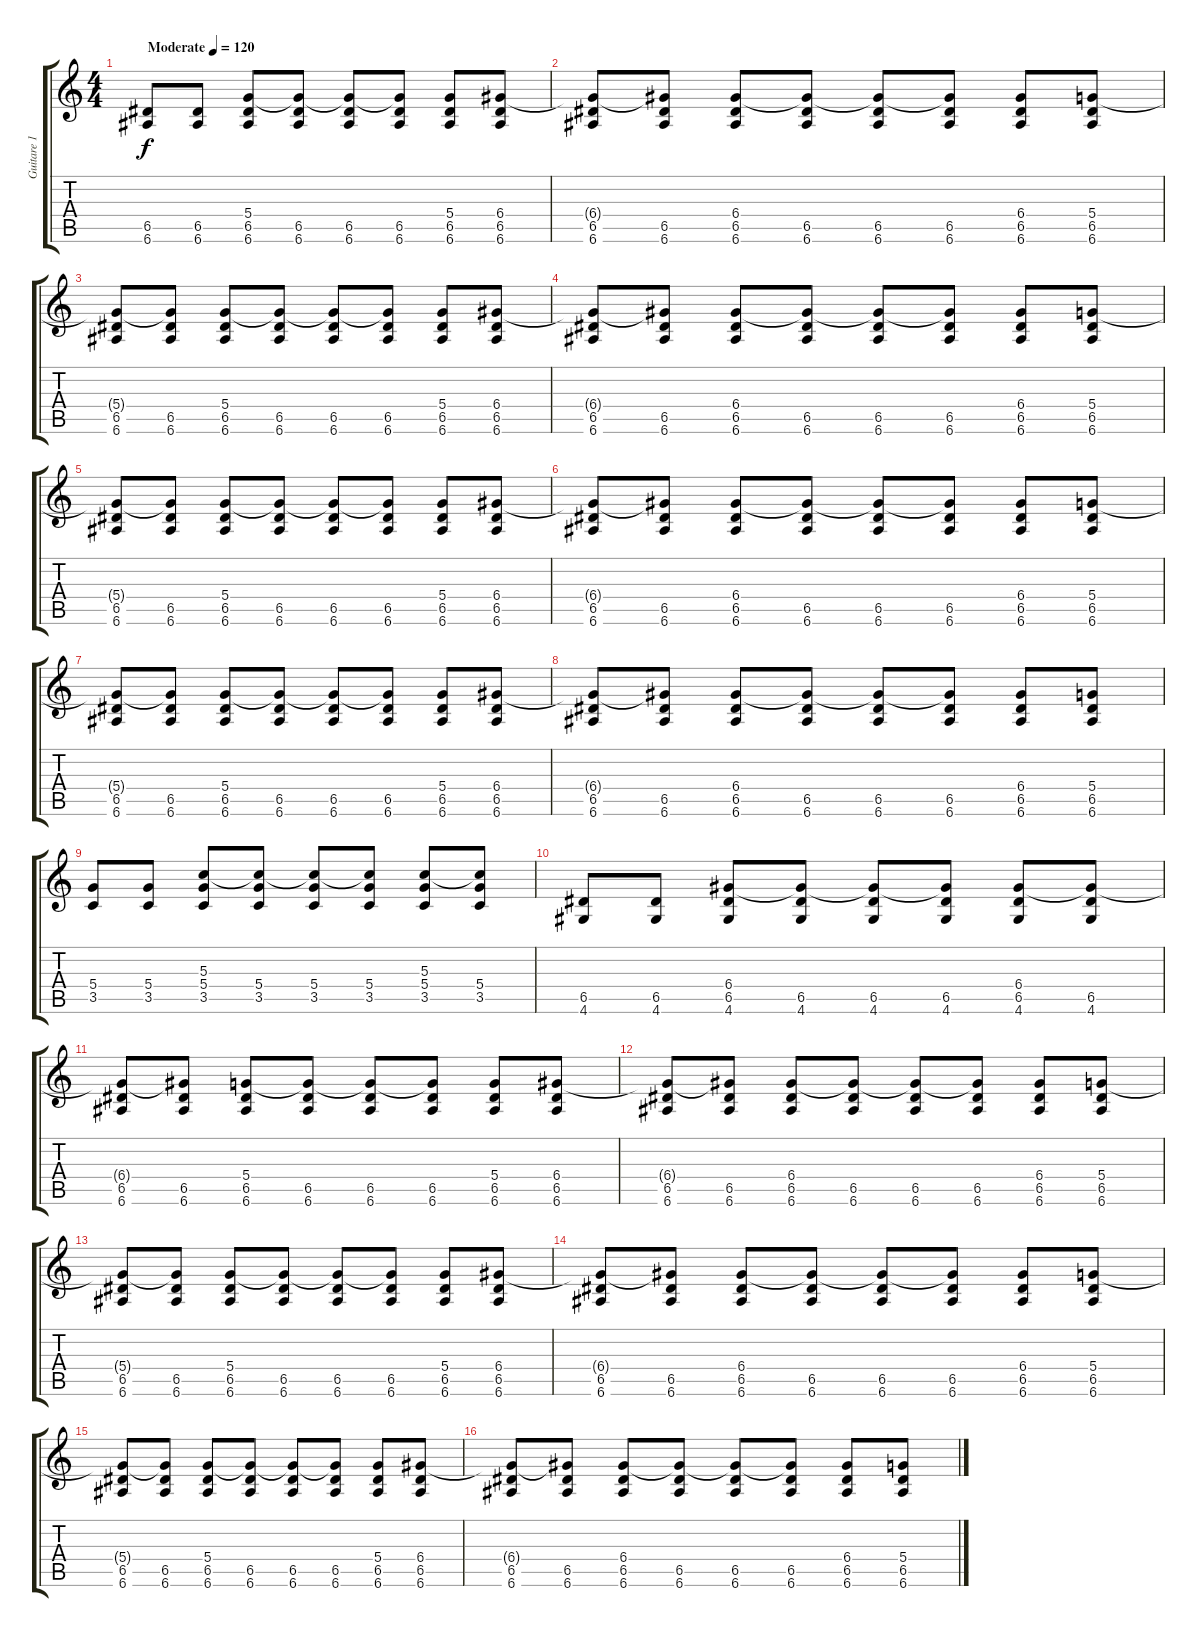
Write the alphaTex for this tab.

\track ("Guitare 1 - Tom" "Guitare 1 ") {instrument acousticguitarsteel}
\staff {score tabs}
\tuning (E4 B3 G3 D3 A2 E2) {hide}
\ts (4 4)
\tempo (120 "Moderate")
\clef g2
\ks c
(6.5 6.6).8{dy f instrument acousticguitarsteel} (6.5 6.6).8 (5.4 6.5 6.6).8 (5.4{t} 6.5 6.6).8 (5.4{t} 6.5 6.6).8 (5.4{t} 6.5 6.6).8 (5.4 6.5 6.6).8 (6.4 6.5 6.6).8 |
(6.4{t} 6.5 6.6).8 (6.4{t} 6.5 6.6).8 (6.4 6.5 6.6).8 (6.4{t} 6.5 6.6).8 (6.4{t} 6.5 6.6).8 (6.4{t} 6.5 6.6).8 (6.4 6.5 6.6).8 (5.4 6.5 6.6).8 |
(5.4{t} 6.5 6.6).8 (5.4{t} 6.5 6.6).8 (5.4 6.5 6.6).8 (5.4{t} 6.5 6.6).8 (5.4{t} 6.5 6.6).8 (5.4{t} 6.5 6.6).8 (5.4 6.5 6.6).8 (6.4 6.5 6.6).8 |
(6.4{t} 6.5 6.6).8 (6.4{t} 6.5 6.6).8 (6.4 6.5 6.6).8 (6.4{t} 6.5 6.6).8 (6.4{t} 6.5 6.6).8 (6.4{t} 6.5 6.6).8 (6.4 6.5 6.6).8 (5.4 6.5 6.6).8 |
(5.4{t} 6.5 6.6).8 (5.4{t} 6.5 6.6).8 (5.4 6.5 6.6).8 (5.4{t} 6.5 6.6).8 (5.4{t} 6.5 6.6).8 (5.4{t} 6.5 6.6).8 (5.4 6.5 6.6).8 (6.4 6.5 6.6).8 |
(6.4{t} 6.5 6.6).8 (6.4{t} 6.5 6.6).8 (6.4 6.5 6.6).8 (6.4{t} 6.5 6.6).8 (6.4{t} 6.5 6.6).8 (6.4{t} 6.5 6.6).8 (6.4 6.5 6.6).8 (5.4 6.5 6.6).8 |
(5.4{t} 6.5 6.6).8 (5.4{t} 6.5 6.6).8 (5.4 6.5 6.6).8 (5.4{t} 6.5 6.6).8 (5.4{t} 6.5 6.6).8 (5.4{t} 6.5 6.6).8 (5.4 6.5 6.6).8 (6.4 6.5 6.6).8 |
(6.4{t} 6.5 6.6).8 (6.4{t} 6.5 6.6).8 (6.4 6.5 6.6).8 (6.4{t} 6.5 6.6).8 (6.4{t} 6.5 6.6).8 (6.4{t} 6.5 6.6).8 (6.4 6.5 6.6).8 (5.4 6.5 6.6).8 |
(5.4 3.5).8 (5.4 3.5).8 (5.3 5.4 3.5).8 (5.3{t} 5.4 3.5).8 (5.3{t} 5.4 3.5).8 (5.3{t} 5.4 3.5).8 (5.3 5.4 3.5).8 (5.3{t} 5.4 3.5).8 |
(6.5 4.6).8 (6.5 4.6).8 (6.4 6.5 4.6).8 (6.4{t} 6.5 4.6).8 (6.4{t} 6.5 4.6).8 (6.4{t} 6.5 4.6).8 (6.4 6.5 4.6).8 (6.4{t} 6.5 4.6).8 |
(6.4{t} 6.5 6.6).8 (6.4{t} 6.5 6.6).8 (5.4 6.5 6.6).8 (5.4{t} 6.5 6.6).8 (5.4{t} 6.5 6.6).8 (5.4{t} 6.5 6.6).8 (5.4 6.5 6.6).8 (6.4 6.5 6.6).8 |
(6.4{t} 6.5 6.6).8 (6.4{t} 6.5 6.6).8 (6.4 6.5 6.6).8 (6.4{t} 6.5 6.6).8 (6.4{t} 6.5 6.6).8 (6.4{t} 6.5 6.6).8 (6.4 6.5 6.6).8 (5.4 6.5 6.6).8 |
(5.4{t} 6.5 6.6).8 (5.4{t} 6.5 6.6).8 (5.4 6.5 6.6).8 (5.4{t} 6.5 6.6).8 (5.4{t} 6.5 6.6).8 (5.4{t} 6.5 6.6).8 (5.4 6.5 6.6).8 (6.4 6.5 6.6).8 |
(6.4{t} 6.5 6.6).8 (6.4{t} 6.5 6.6).8 (6.4 6.5 6.6).8 (6.4{t} 6.5 6.6).8 (6.4{t} 6.5 6.6).8 (6.4{t} 6.5 6.6).8 (6.4 6.5 6.6).8 (5.4 6.5 6.6).8 |
(5.4{t} 6.5 6.6).8 (5.4{t} 6.5 6.6).8 (5.4 6.5 6.6).8 (5.4{t} 6.5 6.6).8 (5.4{t} 6.5 6.6).8 (5.4{t} 6.5 6.6).8 (5.4 6.5 6.6).8 (6.4 6.5 6.6).8 |
(6.4{t} 6.5 6.6).8 (6.4{t} 6.5 6.6).8 (6.4 6.5 6.6).8 (6.4{t} 6.5 6.6).8 (6.4{t} 6.5 6.6).8 (6.4{t} 6.5 6.6).8 (6.4 6.5 6.6).8 (5.4 6.5 6.6).8
